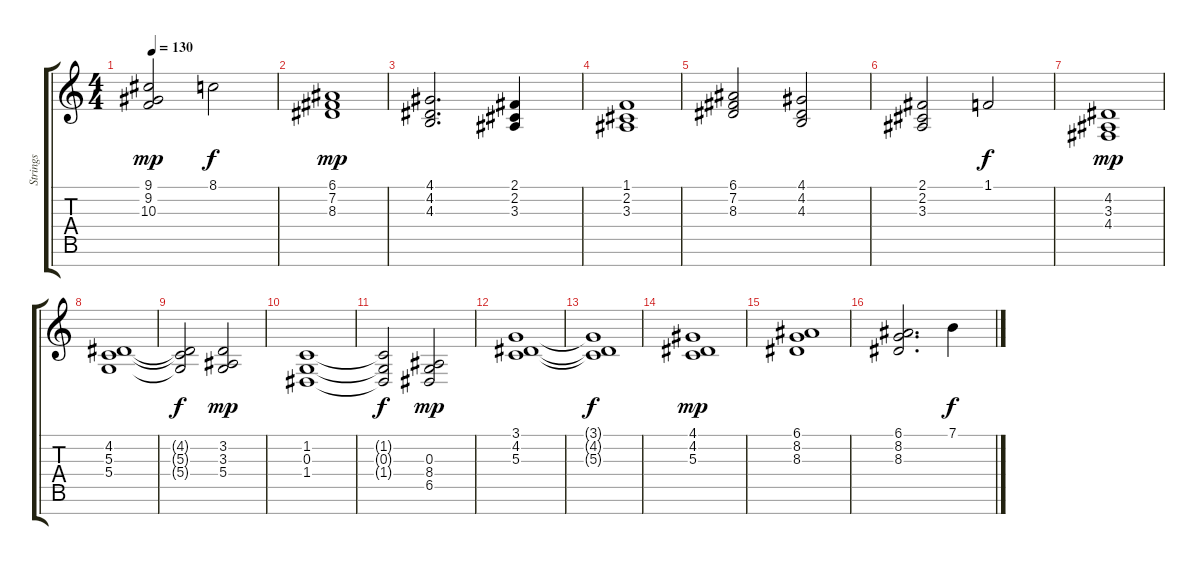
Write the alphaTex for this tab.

\track ("Strings" "Strings") {instrument stringensemble1}
\staff {score tabs}
\tuning (E4 B3 G3 D3 A2 E2 B1) {hide}
\ts (4 4)
\tempo 130
\clef g2
\ks c
(9.1 9.2 10.3).2{dy mp} 8.1.2{dy f} |
(6.1 7.2 8.3).1{dy mp} |
(4.1 4.2 4.3).2{d} (2.1 2.2 3.3).4 |
(1.1 2.2 3.3).1 |
(6.1 7.2 8.3).2 (4.1 4.2 4.3).2 |
(2.1 2.2 3.3).2 1.1.2{dy f} |
(4.2 3.3 4.4).1{dy mp} |
(4.2 5.3 5.4).1 |
(4.2{t} 5.3{t} 5.4{t}).2{dy f} (3.2 3.3 5.4).2{dy mp} |
(1.2 0.3 1.4).1 |
(1.2{t} 0.3{t} 1.4{t}).2{dy f} (0.3 8.4 6.5).2{dy mp} |
(3.1 4.2 5.3).1 |
(3.1{t} 4.2{t} 5.3{t}).1{dy f} |
(4.1 4.2 5.3).1{dy mp} |
(6.1 8.2 8.3).1 |
(6.1 8.2 8.3).2{d} 7.1.4{dy f}
